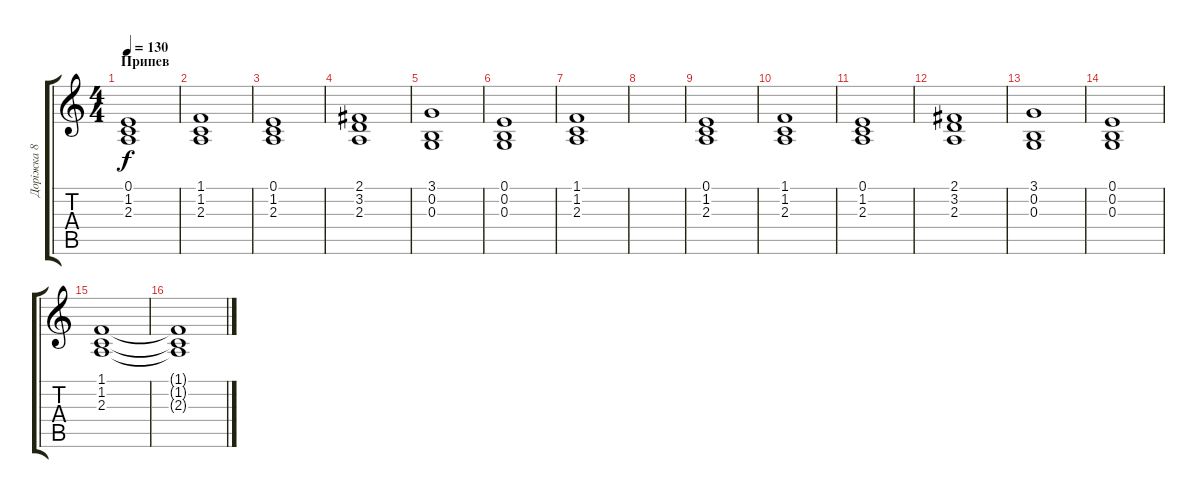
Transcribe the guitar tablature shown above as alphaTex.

\track ("Доріжка 8" "Доріжка 8") {instrument pad2warm}
\staff {score tabs}
\tuning (E4 B3 G3 D3 A2 E2) {hide}
\ts (4 4)
\section ("" "Припев")
\tempo 130
\clef g2
\ks c
(0.1 1.2 2.3).1{dy f} |
(1.1 1.2 2.3).1 |
(0.1 1.2 2.3).1 |
(2.1 3.2 2.3).1 |
(3.1 0.2 0.3).1 |
(0.1 0.2 0.3).1 |
(1.1 1.2 2.3).1 |
|
(0.1 1.2 2.3).1 |
(1.1 1.2 2.3).1 |
(0.1 1.2 2.3).1 |
(2.1 3.2 2.3).1 |
(3.1 0.2 0.3).1 |
(0.1 0.2 0.3).1 |
(1.1 1.2 2.3).1 |
(1.1{t} 1.2{t} 2.3{t}).1
